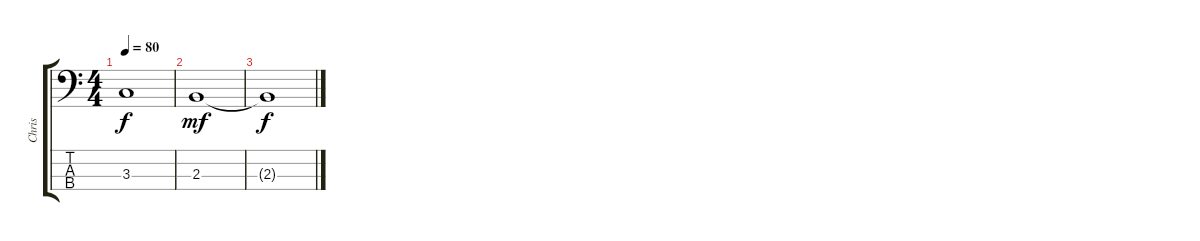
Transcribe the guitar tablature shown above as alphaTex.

\track ("Chris" "Chris") {instrument distortionguitar}
\staff {score tabs}
\tuning (G2 D2 A1 E1) {hide}
\ts (4 4)
\tempo 80
\clef f4
\ks c
3.3.1{dy f} |
2.3.1{dy mf} |
2.3{t}.1{dy f}
